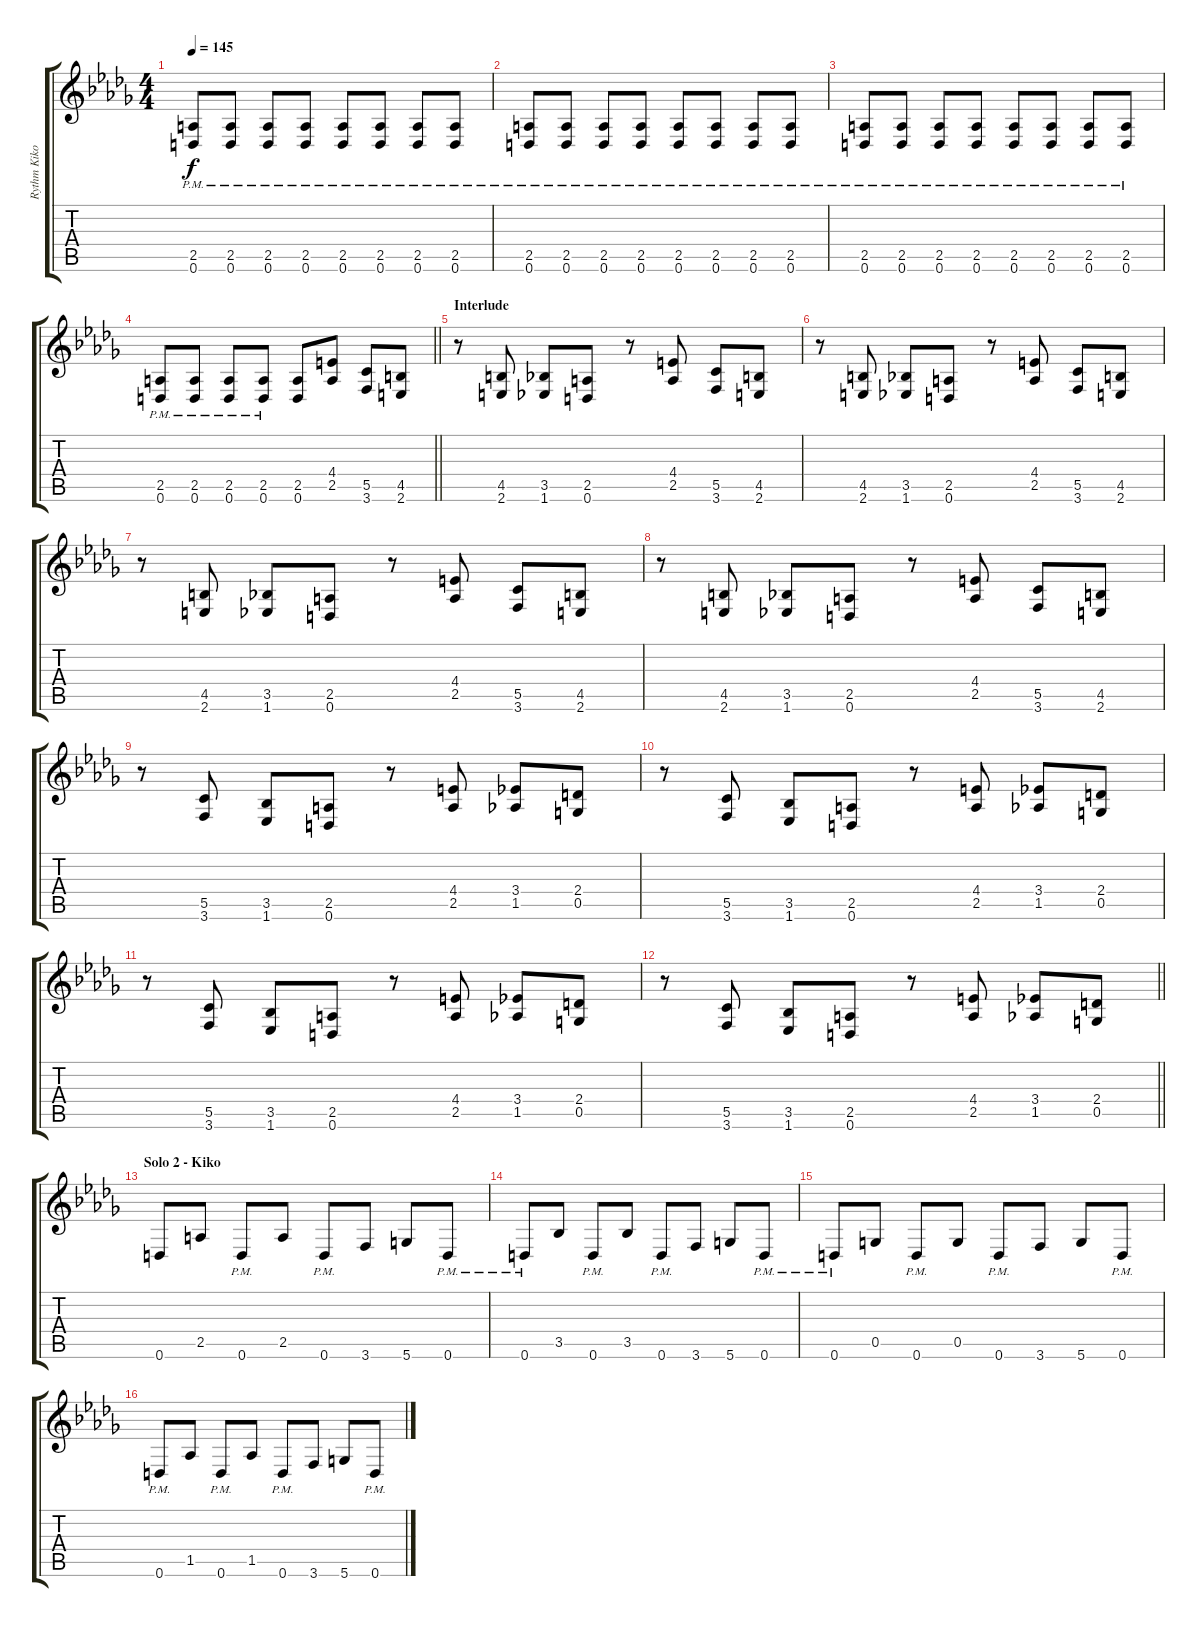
\track ("Rythm Kiko" "Rythm Kiko") {instrument distortionguitar}
\staff {score tabs}
\tuning (D4 A3 F3 C3 G2 D2) {hide}
\ts (4 4)
\section ("" "")
\tempo 145
\clef g2
\ks db
(2.5{pm} 0.6{pm}).8{dy f} (2.5{pm} 0.6{pm}).8 (2.5{pm} 0.6{pm}).8 (2.5{pm} 0.6{pm}).8 (2.5{pm} 0.6{pm}).8 (2.5{pm} 0.6{pm}).8 (2.5{pm} 0.6{pm}).8 (2.5{pm} 0.6{pm}).8 |
(2.5{pm} 0.6{pm}).8 (2.5{pm} 0.6{pm}).8 (2.5{pm} 0.6{pm}).8 (2.5{pm} 0.6{pm}).8 (2.5{pm} 0.6{pm}).8 (2.5{pm} 0.6{pm}).8 (2.5{pm} 0.6{pm}).8 (2.5{pm} 0.6{pm}).8 |
(2.5{pm} 0.6{pm}).8 (2.5{pm} 0.6{pm}).8 (2.5{pm} 0.6{pm}).8 (2.5{pm} 0.6{pm}).8 (2.5{pm} 0.6{pm}).8 (2.5{pm} 0.6{pm}).8 (2.5{pm} 0.6{pm}).8 (2.5{pm} 0.6{pm}).8 |
\barLineRight lightlight
(2.5{pm} 0.6{pm}).8 (2.5{pm} 0.6{pm}).8 (2.5{pm} 0.6{pm}).8 (2.5{pm} 0.6{pm}).8 (2.5 0.6).8 (4.4 2.5).8 (5.5 3.6).8 (4.5 2.6).8 |
\section ("" "Interlude")
r.8 (4.5 2.6).8 (3.5 1.6).8 (2.5 0.6).8 r.8 (4.4 2.5).8 (5.5 3.6).8 (4.5 2.6).8 |
r.8 (4.5 2.6).8 (3.5 1.6).8 (2.5 0.6).8 r.8 (4.4 2.5).8 (5.5 3.6).8 (4.5 2.6).8 |
r.8 (4.5 2.6).8 (3.5 1.6).8 (2.5 0.6).8 r.8 (4.4 2.5).8 (5.5 3.6).8 (4.5 2.6).8 |
r.8 (4.5 2.6).8 (3.5 1.6).8 (2.5 0.6).8 r.8 (4.4 2.5).8 (5.5 3.6).8 (4.5 2.6).8 |
r.8 (5.5 3.6).8 (3.5 1.6).8 (2.5 0.6).8 r.8 (4.4 2.5).8 (3.4 1.5).8 (2.4 0.5).8 |
r.8 (5.5 3.6).8 (3.5 1.6).8 (2.5 0.6).8 r.8 (4.4 2.5).8 (3.4 1.5).8 (2.4 0.5).8 |
r.8 (5.5 3.6).8 (3.5 1.6).8 (2.5 0.6).8 r.8 (4.4 2.5).8 (3.4 1.5).8 (2.4 0.5).8 |
\barLineRight lightlight
r.8 (5.5 3.6).8 (3.5 1.6).8 (2.5 0.6).8 r.8 (4.4 2.5).8 (3.4 1.5).8 (2.4 0.5).8 |
\section ("" "Solo 2 - Kiko")
0.6.8 2.5.8 0.6{pm}.8 2.5.8 0.6{pm}.8 3.6.8 5.6.8 0.6{pm}.8 |
0.6{pm}.8 3.5.8 0.6{pm}.8 3.5.8 0.6{pm}.8 3.6.8 5.6.8 0.6{pm}.8 |
0.6{pm}.8 0.5.8 0.6{pm}.8 0.5.8 0.6{pm}.8 3.6.8 5.6.8 0.6{pm}.8 |
0.6{pm}.8 1.5.8 0.6{pm}.8 1.5.8 0.6{pm}.8 3.6.8 5.6.8 0.6{pm}.8
